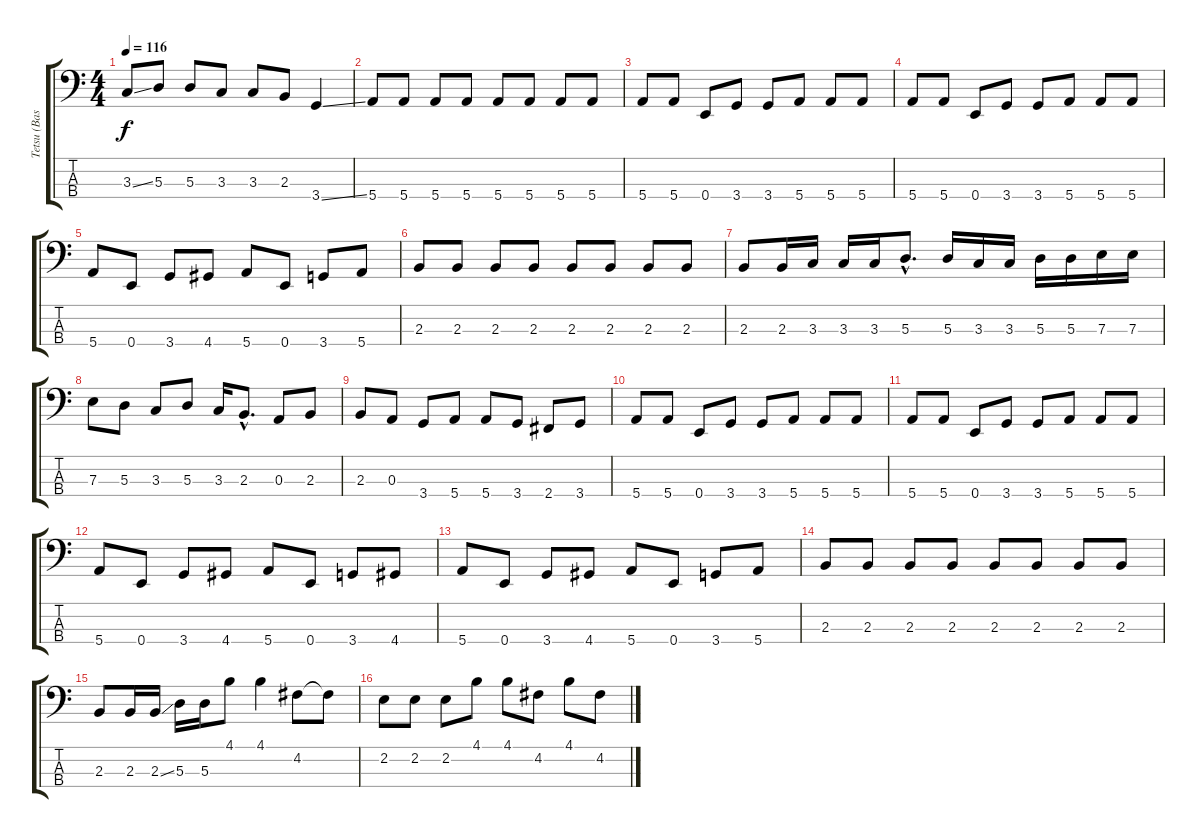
\track ("Tetsu (Bass)" "Tetsu (Bas") {instrument electricbasspick}
\staff {score tabs}
\tuning (G2 D2 A1 E1) {hide}
\ts (4 4)
\tempo 116
\clef f4
\ks c
3.3{ss}.8{dy f} 5.3.8 5.3.8 3.3.8 3.3.8 2.3.8 3.4{ss}.4 |
5.4.8 5.4.8 5.4.8 5.4.8 5.4.8 5.4.8 5.4.8 5.4.8 |
5.4.8 5.4.8 0.4.8 3.4.8 3.4.8 5.4.8 5.4.8 5.4.8 |
5.4.8 5.4.8 0.4.8 3.4.8 3.4.8 5.4.8 5.4.8 5.4.8 |
5.4.8 0.4.8 3.4.8 4.4.8 5.4.8 0.4.8 3.4.8 5.4.8 |
2.3.8 2.3.8 2.3.8 2.3.8 2.3.8 2.3.8 2.3.8 2.3.8 |
2.3.8 2.3.16 3.3.16 3.3.16 3.3.16 5.3{hac}.8{d} 5.3.16 3.3.16 3.3.16 5.3.16 5.3.16 7.3.16 7.3.16 |
7.3.8 5.3.8 3.3.8 5.3.8 3.3.16 2.3{hac}.8{d} 0.3.8 2.3.8 |
2.3.8 0.3.8 3.4.8 5.4.8 5.4.8 3.4.8 2.4.8 3.4.8 |
5.4.8 5.4.8 0.4.8 3.4.8 3.4.8 5.4.8 5.4.8 5.4.8 |
5.4.8 5.4.8 0.4.8 3.4.8 3.4.8 5.4.8 5.4.8 5.4.8 |
5.4.8 0.4.8 3.4.8 4.4.8 5.4.8 0.4.8 3.4.8 4.4.8 |
5.4.8 0.4.8 3.4.8 4.4.8 5.4.8 0.4.8 3.4.8 5.4.8 |
2.3.8 2.3.8 2.3.8 2.3.8 2.3.8 2.3.8 2.3.8 2.3.8 |
2.3.8 2.3.16 2.3{ss}.16 5.3.16 5.3.16 4.1.8 4.1.4 4.2.8 4.2{t}.8 |
2.2.8 2.2.8 2.2.8 4.1.8 4.1.8 4.2.8 4.1.8 4.2.8
